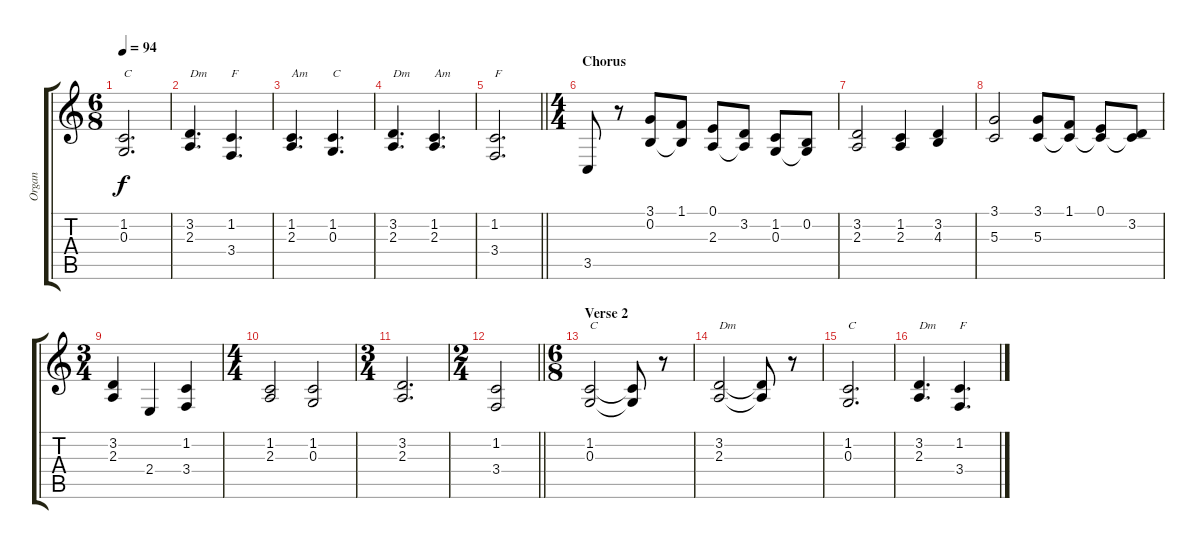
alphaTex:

\track ("Organ" "Organ") {instrument drawbarorgan}
\staff {score tabs}
\tuning (E4 B3 G3 D3 A2 E2) {hide}
\ts (6 8)
\tempo 94
\clef g2
\ks c
(1.2 0.3).2{d txt "C" dy f} |
(3.2 2.3).4{d txt "Dm"} (1.2 3.4).4{d txt "F"} |
(1.2 2.3).4{d txt "Am"} (1.2 0.3).4{d txt "C"} |
(3.2 2.3).4{d txt "Dm"} (1.2 2.3).4{d txt "Am"} |
\barLineRight lightlight
(1.2 3.4).2{d txt "F"} |
\ts (4 4)
\section ("" "Chorus")
3.5.8 r.8 (3.1 0.2).8 (1.1 0.2{t}).8 (0.1 2.3).8 (3.2 2.3{t}).8 (1.2 0.3).8 (0.2 0.3{t}).8 |
(3.2 2.3).2 (1.2 2.3).4 (3.2 4.3).4 |
(3.1 5.3).2 (3.1 5.3).8 (1.1 5.3{t}).8 (0.1 5.3{t}).8 (3.2 5.3{t}).8 |
\ts (3 4)
(3.2 2.3).4 2.4.4 (1.2 3.4).4 |
\ts (4 4)
(1.2 2.3).2 (1.2 0.3).2 |
\ts (3 4)
(3.2 2.3).2{d} |
\ts (2 4)
\barLineRight lightlight
(1.2 3.4).2 |
\ts (6 8)
\section ("" "Verse 2")
(1.2 0.3).2{txt "C"} (1.2{t} 0.3{t}).8 r.8 |
(3.2 2.3).2{txt "Dm"} (3.2{t} 2.3{t}).8 r.8 |
(1.2 0.3).2{d txt "C"} |
(3.2 2.3).4{d txt "Dm"} (1.2 3.4).4{d txt "F"}
